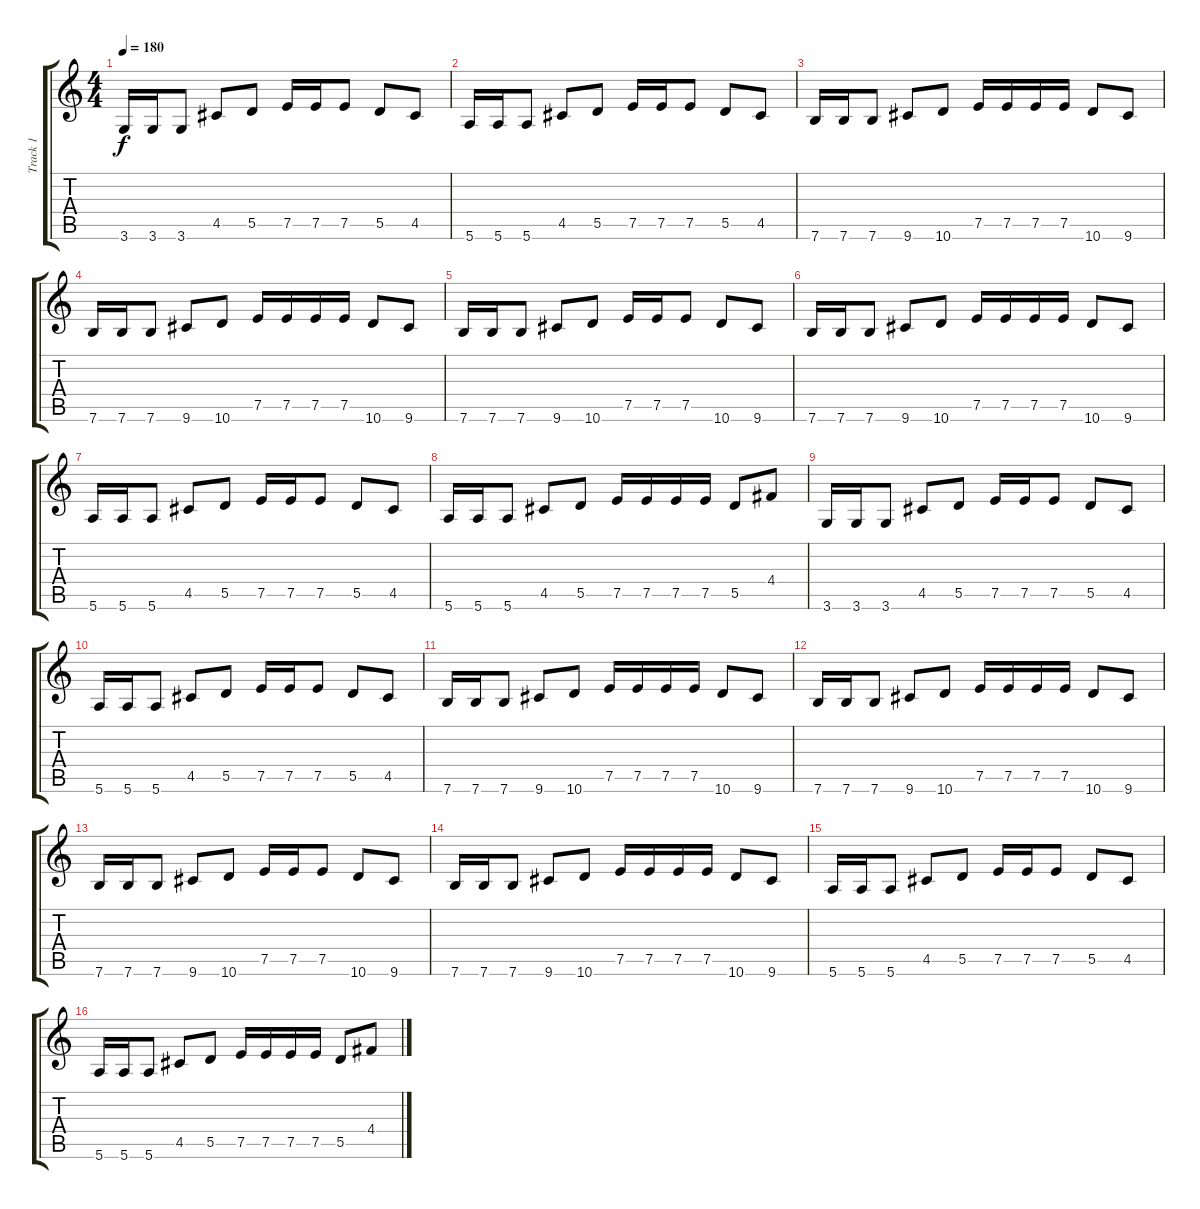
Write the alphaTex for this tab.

\track ("Track 1" "Track 1") {instrument distortionguitar}
\staff {score tabs}
\tuning (E4 B3 G3 D3 A2 E2) {hide}
\ts (4 4)
\tempo 180
\clef g2
\ks c
3.6.16{dy f} 3.6.16 3.6.8 4.5.8 5.5.8 7.5.16 7.5.16 7.5.8 5.5.8 4.5.8 |
5.6.16 5.6.16 5.6.8 4.5.8 5.5.8 7.5.16 7.5.16 7.5.8 5.5.8 4.5.8 |
7.6.16 7.6.16 7.6.8 9.6.8 10.6.8 7.5.16 7.5.16 7.5.16 7.5.16 10.6.8 9.6.8 |
7.6.16 7.6.16 7.6.8 9.6.8 10.6.8 7.5.16 7.5.16 7.5.16 7.5.16 10.6.8 9.6.8 |
7.6.16{volume 16 balance 5} 7.6.16 7.6.8 9.6.8 10.6.8 7.5.16 7.5.16 7.5.8 10.6.8 9.6.8 |
7.6.16 7.6.16 7.6.8 9.6.8 10.6.8 7.5.16 7.5.16 7.5.16 7.5.16 10.6.8 9.6.8 |
5.6.16 5.6.16 5.6.8 4.5.8 5.5.8 7.5.16 7.5.16 7.5.8 5.5.8 4.5.8 |
5.6.16 5.6.16 5.6.8 4.5.8 5.5.8 7.5.16 7.5.16 7.5.16 7.5.16 5.5.8 4.4.8 |
3.6.16 3.6.16 3.6.8 4.5.8 5.5.8 7.5.16 7.5.16 7.5.8 5.5.8 4.5.8 |
5.6.16 5.6.16 5.6.8 4.5.8 5.5.8 7.5.16 7.5.16 7.5.8 5.5.8 4.5.8 |
7.6.16 7.6.16 7.6.8 9.6.8 10.6.8 7.5.16 7.5.16 7.5.16 7.5.16 10.6.8 9.6.8 |
7.6.16 7.6.16 7.6.8 9.6.8 10.6.8 7.5.16 7.5.16 7.5.16 7.5.16 10.6.8 9.6.8 |
7.6.16{volume 14 balance 5} 7.6.16 7.6.8 9.6.8 10.6.8 7.5.16 7.5.16 7.5.8 10.6.8 9.6.8 |
7.6.16 7.6.16 7.6.8 9.6.8 10.6.8 7.5.16 7.5.16 7.5.16 7.5.16 10.6.8 9.6.8 |
5.6.16 5.6.16 5.6.8 4.5.8 5.5.8 7.5.16 7.5.16 7.5.8 5.5.8 4.5.8 |
5.6.16 5.6.16 5.6.8 4.5.8 5.5.8 7.5.16 7.5.16 7.5.16 7.5.16 5.5.8 4.4.8
